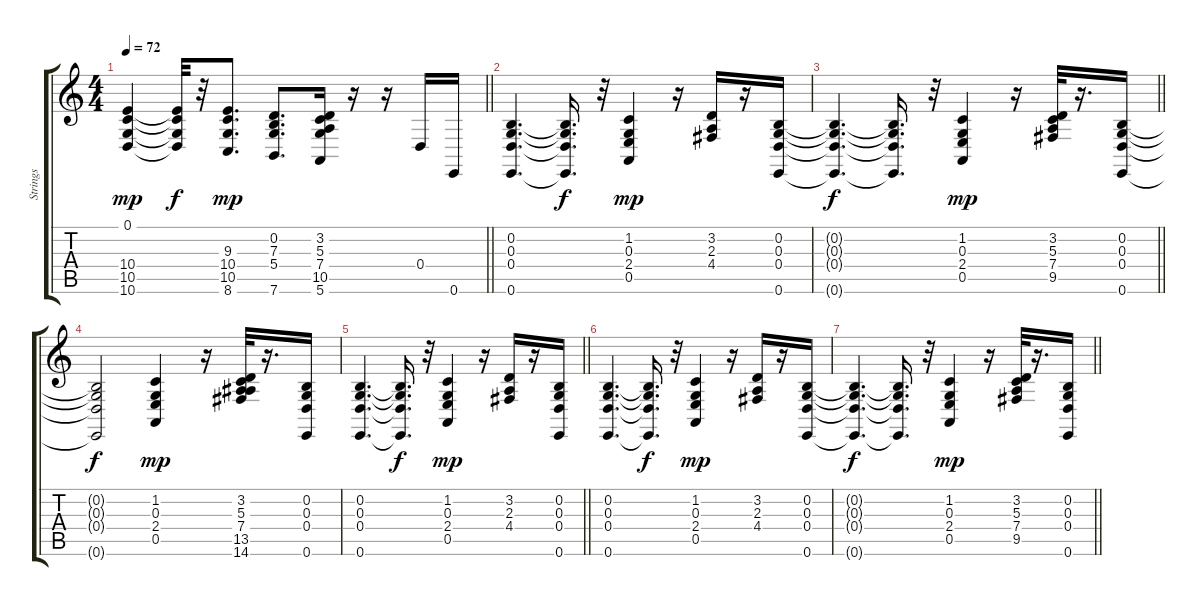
\track ("Strings" "Strings") {instrument stringensemble2}
\staff {score tabs}
\tuning (E4 B3 G3 D3 A2 E2) {hide}
\ts (4 4)
\tempo 72
\clef g2
\barLineRight lightlight
\ks c
(0.1 10.4 10.5 10.6).4{dy mp} (0.1{t} 10.4{t} 10.5{t} 10.6{t}).32{dy f} r.32 (9.3 10.4 10.5 8.6).8{d dy mp} (0.2 7.3 5.4 7.6).8{d} (3.2 5.3 7.4 10.5 5.6).16 r.16 r.16 0.4.16 0.6.16 |
(0.2 0.3 0.4 0.6).4{d} (0.2{t} 0.3{t} 0.4{t} 0.6{t}).16{d dy f} r.32 (1.2 0.3 2.4 0.5).4{dy mp} r.16 (3.2 2.3 4.4).16 r.16 (0.2 0.3 0.4 0.6).16 |
\barLineRight lightlight
(0.2{t} 0.3{t} 0.4{t} 0.6{t}).4{d dy f} (0.2{t} 0.3{t} 0.4{t} 0.6{t}).16{d} r.32 (1.2 0.3 2.4 0.5).4{dy mp} r.16 (3.2 5.3 7.4 9.5).32 r.16{d} (0.2 0.3 0.4 0.6).16 |
(0.2{t} 0.3{t} 0.4{t} 0.6{t}).2{dy f} (1.2 0.3 2.4 0.5).4{dy mp} r.16 (3.2 5.3 7.4 13.5 14.6).32 r.16{d} (0.2 0.3 0.4 0.6).16 |
\barLineRight lightlight
(0.2 0.3 0.4 0.6).4{d} (0.2{t} 0.3{t} 0.4{t} 0.6{t}).16{d dy f} r.32 (1.2 0.3 2.4 0.5).4{dy mp} r.16 (3.2 2.3 4.4).16 r.16 (0.2 0.3 0.4 0.6).16 |
(0.2 0.3 0.4 0.6).4{d} (0.2{t} 0.3{t} 0.4{t} 0.6{t}).16{d dy f} r.32 (1.2 0.3 2.4 0.5).4{dy mp} r.16 (3.2 2.3 4.4).16 r.16 (0.2 0.3 0.4 0.6).16 |
\barLineRight lightlight
(0.2{t} 0.3{t} 0.4{t} 0.6{t}).4{d dy f} (0.2{t} 0.3{t} 0.4{t} 0.6{t}).16{d} r.32 (1.2 0.3 2.4 0.5).4{dy mp} r.16 (3.2 5.3 7.4 9.5).32 r.16{d} (0.2 0.3 0.4 0.6).16
